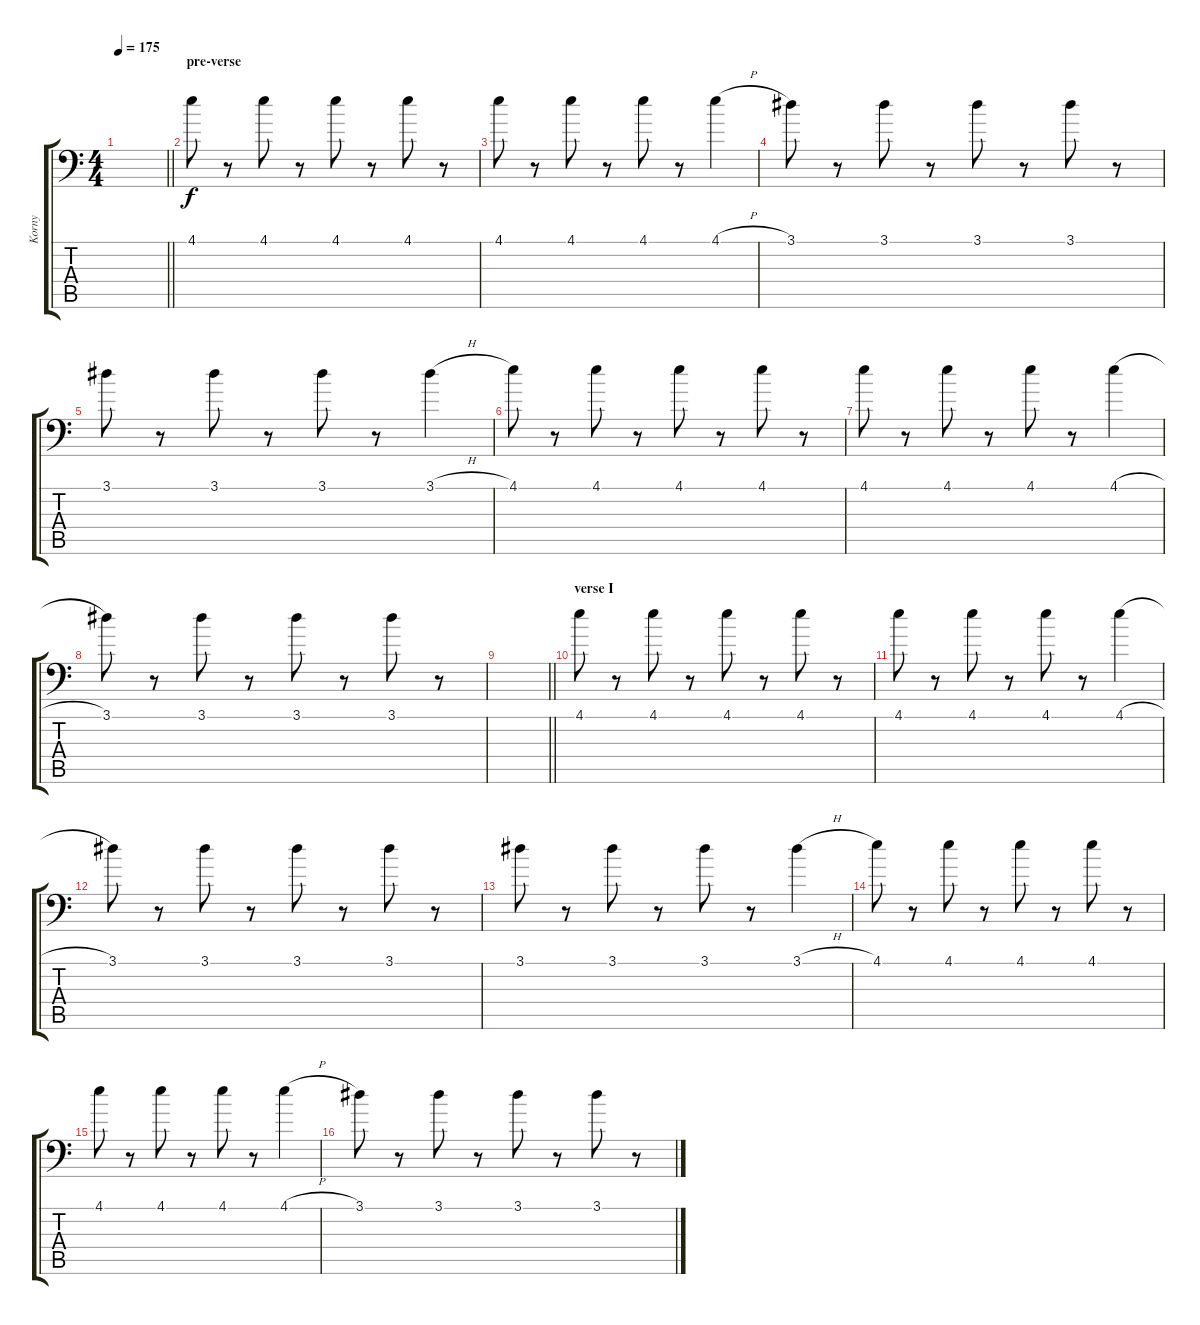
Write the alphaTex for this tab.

\track ("Korny" "Korny") {instrument distortionguitar}
\staff {score tabs}
\tuning (C4 G3 Eb3 Bb2 F2 Bb1) {hide}
\ts (4 4)
\tempo 175
\clef f4
\barLineRight lightlight
\ks c
|
\section ("" "pre-verse")
4.1.8{volume 1} r.8 4.1.8 r.8 4.1.8 r.8 4.1.8 r.8 |
4.1.8 r.8 4.1.8 r.8 4.1.8 r.8 4.1{h}.4{volume 12} |
3.1.8{volume 1} r.8 3.1.8 r.8 3.1.8 r.8 3.1.8 r.8 |
3.1.8 r.8 3.1.8 r.8 3.1.8 r.8 3.1{h}.4{volume 12} |
4.1.8{volume 1} r.8 4.1.8 r.8 4.1.8 r.8 4.1.8 r.8 |
4.1.8 r.8 4.1.8 r.8 4.1.8 r.8 4.1{h}.4{volume 12} |
3.1.8{volume 1} r.8 3.1.8 r.8 3.1.8 r.8 3.1.8 r.8{volume 10} |
\barLineRight lightlight
|
\section ("" "verse I")
4.1.8{volume 1} r.8 4.1.8 r.8 4.1.8 r.8 4.1.8 r.8 |
4.1.8 r.8 4.1.8 r.8 4.1.8 r.8 4.1{h}.4{volume 12} |
3.1.8{volume 1} r.8 3.1.8 r.8 3.1.8 r.8 3.1.8 r.8 |
3.1.8 r.8 3.1.8 r.8 3.1.8 r.8 3.1{h}.4{volume 12} |
4.1.8{volume 1} r.8 4.1.8 r.8 4.1.8 r.8 4.1.8 r.8 |
4.1.8 r.8 4.1.8 r.8 4.1.8 r.8 4.1{h}.4{volume 12} |
3.1.8{volume 1} r.8 3.1.8 r.8 3.1.8 r.8 3.1.8 r.8{volume 10}
